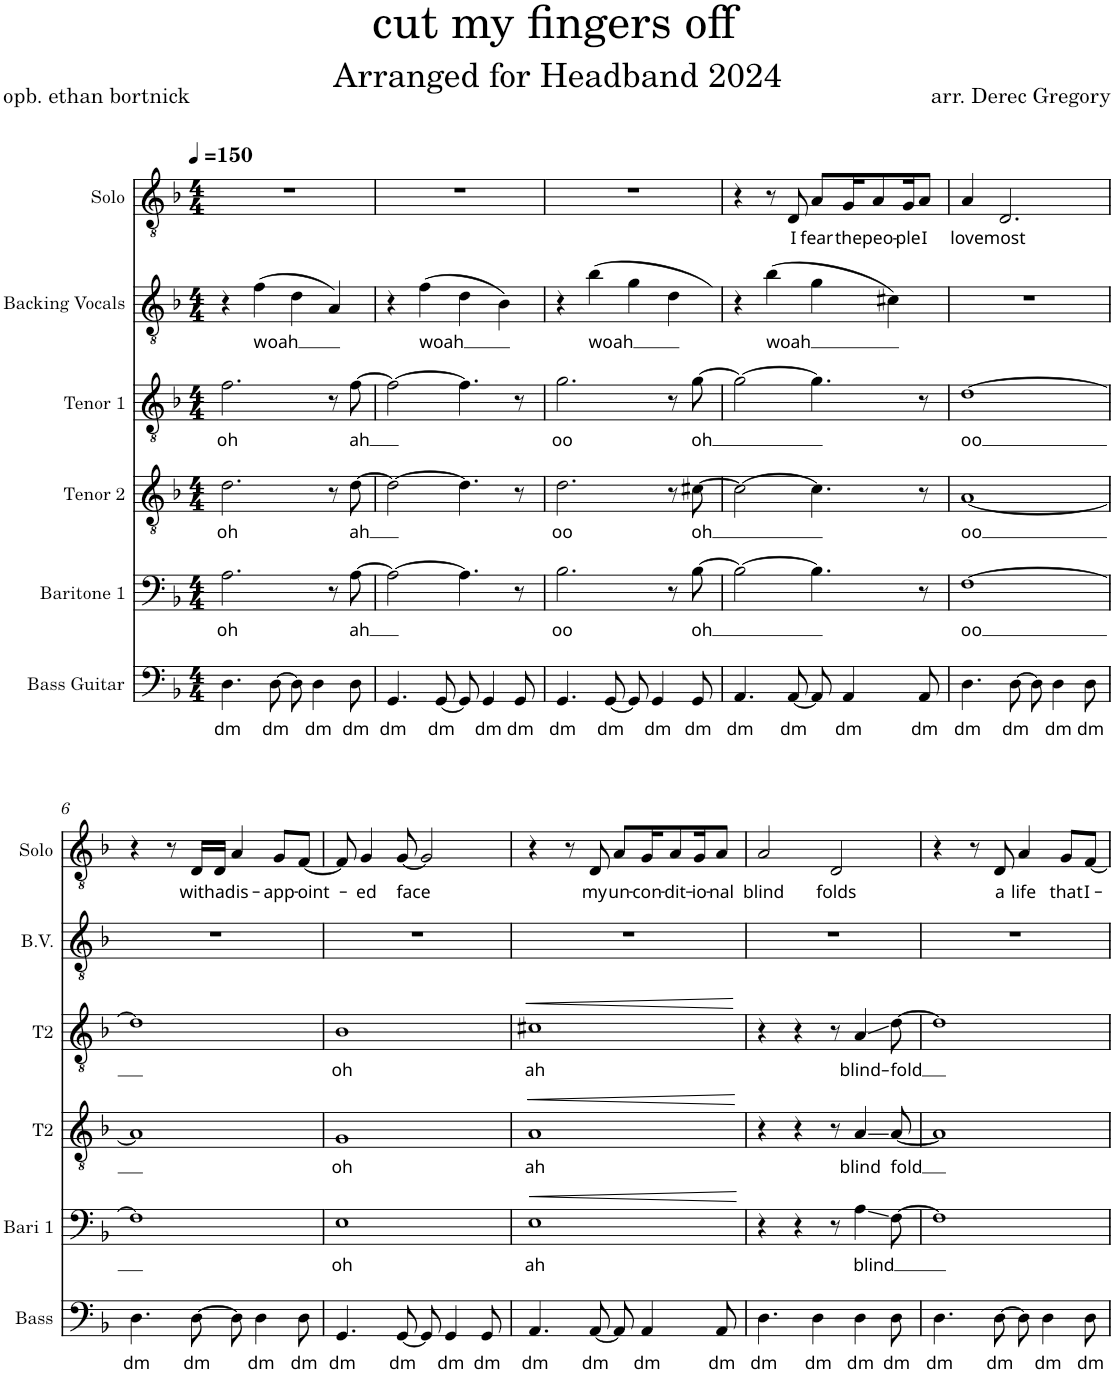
**kern	**text	**kern	**text	**dynam	**kern	**text	**dynam	**kern	**text	**dynam	**kern	**text	**kern	**text
*part6	*part6	*part5	*part5	*part5	*part4	*part4	*part4	*part3	*part3	*part3	*part2	*part2	*part1	*part1
*staff6	*staff6	*staff5	*staff5	*staff5	*staff4	*staff4	*staff4	*staff3	*staff3	*staff3	*staff2	*staff2	*staff1	*staff1
*I"Bass Guitar	*	*I"Baritone 1	*	*	*I"Tenor 2	*	*	*I"Tenor 1	*	*	*I"Backing Vocals	*	*I"Solo	*
*I'Bass	*	*I'Bari 1	*	*	*I'T2	*	*	*I'T2	*	*	*I'B.V.	*	*I'Solo	*
*clefF4	*	*clefF4	*	*	*clefGv2	*	*	*clefGv2	*	*	*clefGv2	*	*clefGv2	*
*Trd7c12	*	*	*	*	*	*	*	*	*	*	*	*	*	*
*k[b-]	*	*k[b-]	*	*	*k[b-]	*	*	*k[b-]	*	*	*k[b-]	*	*k[b-]	*
*M4/4	*	*M4/4	*	*	*M4/4	*	*	*M4/4	*	*	*M4/4	*	*M4/4	*
*MM150	*	*MM150	*	*	*MM150	*	*	*MM150	*	*	*MM150	*	*MM150	*
=1	=1	=1	=1	=1	=1	=1	=1	=1	=1	=1	=1	=1	=1	=1
!	!LO:LY:b	!	!LO:LY:b	!	!	!LO:LY:b	!	!	!LO:LY:b	!	!	!	!	!
4.D\	dm	2.A\	oh	.	2.d\	oh	.	2.f\	oh	.	4r	.	1r	.
!	!	!	!	!	!	!	!	!	!	!	!	!LO:LY:b	!	!
.	.	.	.	.	.	.	.	.	.	.	(4f\	woah	.	.
!	!LO:LY:b	!	!	!	!	!	!	!	!	!	!	!	!	!
[8D\	dm	.	.	.	.	.	.	.	.	.	.	.	.	.
8D\]	.	.	.	.	.	.	.	.	.	.	4d\	.	.	.
!	!LO:LY:b	!	!	!	!	!	!	!	!	!	!	!	!	!
4D\	dm	.	.	.	.	.	.	.	.	.	.	.	.	.
.	.	8r	.	.	8r	.	.	8r	.	.	4A/)	.	.	.
!	!LO:LY:b	!	!LO:LY:b	!	!	!LO:LY:b	!	!	!LO:LY:b	!	!	!	!	!
8D\	dm	[8A\	ah	.	[8d\	ah	.	[8f\	ah	.	.	.	.	.
=2	=2	=2	=2	=2	=2	=2	=2	=2	=2	=2	=2	=2	=2	=2
!	!LO:LY:b	!	!	!	!	!	!	!	!	!	!	!	!	!
4.GG/	dm	2A\_	.	.	2d\_	.	.	2f\_	.	.	4r	.	1r	.
!	!	!	!	!	!	!	!	!	!	!	!	!LO:LY:b	!	!
.	.	.	.	.	.	.	.	.	.	.	(4f\	woah	.	.
!	!LO:LY:b	!	!	!	!	!	!	!	!	!	!	!	!	!
[8GG/	dm	.	.	.	.	.	.	.	.	.	.	.	.	.
8GG/]	.	4.A\]	.	.	4.d\]	.	.	4.f\]	.	.	4d\	.	.	.
!	!LO:LY:b	!	!	!	!	!	!	!	!	!	!	!	!	!
4GG/	dm	.	.	.	.	.	.	.	.	.	.	.	.	.
.	.	.	.	.	.	.	.	.	.	.	4B-\)	.	.	.
!	!LO:LY:b	!	!	!	!	!	!	!	!	!	!	!	!	!
8GG/	dm	8r	.	.	8r	.	.	8r	.	.	.	.	.	.
=3	=3	=3	=3	=3	=3	=3	=3	=3	=3	=3	=3	=3	=3	=3
!	!LO:LY:b	!	!LO:LY:b	!	!	!LO:LY:b	!	!	!LO:LY:b	!	!	!	!	!
4.GG/	dm	2.B-\	oo	.	2.d\	oo	.	2.g\	oo	.	4r	.	1r	.
!	!	!	!	!	!	!	!	!	!	!	!	!LO:LY:b	!	!
.	.	.	.	.	.	.	.	.	.	.	(4b-\	woah	.	.
!	!LO:LY:b	!	!	!	!	!	!	!	!	!	!	!	!	!
[8GG/	dm	.	.	.	.	.	.	.	.	.	.	.	.	.
8GG/]	.	.	.	.	.	.	.	.	.	.	4g\)	.	.	.
!	!LO:LY:b	!	!	!	!	!	!	!	!	!	!	!	!	!
4GG/	dm	.	.	.	.	.	.	.	.	.	.	.	.	.
.	.	8r	.	.	8r	.	.	8r	.	.	4d\	.	.	.
!	!LO:LY:b	!	!LO:LY:b	!	!	!LO:LY:b	!	!	!LO:LY:b	!	!	!	!	!
8GG/	dm	[8B-\	oh	.	[8c#X\	oh	.	[8g\	oh	.	.	.	.	.
=4	=4	=4	=4	=4	=4	=4	=4	=4	=4	=4	=4	=4	=4	=4
!	!LO:LY:b	!	!	!	!	!	!	!	!	!	!	!	!	!
4.AA/	dm	2B-\_	.	.	2c#\_	.	.	2g\_	.	.	4r	.	4r	.
!	!	!	!	!	!	!	!	!	!	!	!	!LO:LY:b	!	!
.	.	.	.	.	.	.	.	.	.	.	(4b-\	woah	8r	.
!	!LO:LY:b	!	!	!	!	!	!	!	!	!	!	!	!	!LO:LY:b
[8AA/	dm	.	.	.	.	.	.	.	.	.	.	.	8D/	I
!	!	!	!	!	!	!	!	!	!	!	!	!	!	!LO:LY:b
8AA/]	.	4.B-\]	.	.	4.c#\]	.	.	4.g\]	.	.	4g\	.	8A/L	fear
!	!LO:LY:b	!	!	!	!	!	!	!	!	!	!	!	!	!LO:LY:b
4AA/	dm	.	.	.	.	.	.	.	.	.	.	.	16G/K	the
!	!	!	!	!	!	!	!	!	!	!	!	!	!	!LO:LY:b
.	.	.	.	.	.	.	.	.	.	.	.	.	8A/	peo-
.	.	.	.	.	.	.	.	.	.	.	4c#X\)	.	.	.
!	!	!	!	!	!	!	!	!	!	!	!	!	!	!LO:LY:b
.	.	.	.	.	.	.	.	.	.	.	.	.	16G/K	-ple
!	!LO:LY:b	!	!	!	!	!	!	!	!	!	!	!	!	!LO:LY:b
8AA/	dm	8r	.	.	8r	.	.	8r	.	.	.	.	8A/J	I
=5	=5	=5	=5	=5	=5	=5	=5	=5	=5	=5	=5	=5	=5	=5
!	!LO:LY:b	!	!LO:LY:b	!	!	!LO:LY:b	!	!	!LO:LY:b	!	!	!	!	!LO:LY:b
4.D\	dm	[1F	oo	.	[1A	oo	.	[1d	oo	.	1r	.	4A/	love
!	!	!	!	!	!	!	!	!	!	!	!	!	!	!LO:LY:b
.	.	.	.	.	.	.	.	.	.	.	.	.	2.D/	most
!	!LO:LY:b	!	!	!	!	!	!	!	!	!	!	!	!	!
[8D\	dm	.	.	.	.	.	.	.	.	.	.	.	.	.
8D\]	.	.	.	.	.	.	.	.	.	.	.	.	.	.
!	!LO:LY:b	!	!	!	!	!	!	!	!	!	!	!	!	!
4D\	dm	.	.	.	.	.	.	.	.	.	.	.	.	.
!	!LO:LY:b	!	!	!	!	!	!	!	!	!	!	!	!	!
8D\	dm	.	.	.	.	.	.	.	.	.	.	.	.	.
!!LO:LB:g=z
=6	=6	=6	=6	=6	=6	=6	=6	=6	=6	=6	=6	=6	=6	=6
!	!LO:LY:b	!	!	!	!	!	!	!	!	!	!	!	!	!
4.D\	dm	1F]	.	.	1A]	.	.	1d]	.	.	1r	.	4r	.
.	.	.	.	.	.	.	.	.	.	.	.	.	8r	.
!	!LO:LY:b	!	!	!	!	!	!	!	!	!	!	!	!	!LO:LY:b
[8D\	dm	.	.	.	.	.	.	.	.	.	.	.	16D/LL	with
!	!	!	!	!	!	!	!	!	!	!	!	!	!	!LO:LY:b
.	.	.	.	.	.	.	.	.	.	.	.	.	16D/JJ	a
!	!	!	!	!	!	!	!	!	!	!	!	!	!	!LO:LY:b
8D\]	.	.	.	.	.	.	.	.	.	.	.	.	4A/	dis-
!	!LO:LY:b	!	!	!	!	!	!	!	!	!	!	!	!	!
4D\	dm	.	.	.	.	.	.	.	.	.	.	.	.	.
!	!	!	!	!	!	!	!	!	!	!	!	!	!	!LO:LY:b
.	.	.	.	.	.	.	.	.	.	.	.	.	8G/L	-app-
!	!LO:LY:b	!	!	!	!	!	!	!	!	!	!	!	!	!LO:LY:b
8D\	dm	.	.	.	.	.	.	.	.	.	.	.	[8F/J	-oint-
=7	=7	=7	=7	=7	=7	=7	=7	=7	=7	=7	=7	=7	=7	=7
!	!LO:LY:b	!	!LO:LY:b	!	!	!LO:LY:b	!	!	!LO:LY:b	!	!	!	!	!
4.GG/	dm	1E	oh	.	1G	oh	.	1B-	oh	.	1r	.	8F/]	.
!	!	!	!	!	!	!	!	!	!	!	!	!	!	!LO:LY:b
.	.	.	.	.	.	.	.	.	.	.	.	.	4G/	-ed
!	!LO:LY:b	!	!	!	!	!	!	!	!	!	!	!	!	!LO:LY:b
[8GG/	dm	.	.	.	.	.	.	.	.	.	.	.	[8G/	face
8GG/]	.	.	.	.	.	.	.	.	.	.	.	.	2G/]	.
!	!LO:LY:b	!	!	!	!	!	!	!	!	!	!	!	!	!
4GG/	dm	.	.	.	.	.	.	.	.	.	.	.	.	.
!	!LO:LY:b	!	!	!	!	!	!	!	!	!	!	!	!	!
8GG/	dm	.	.	.	.	.	.	.	.	.	.	.	.	.
=8	=8	=8	=8	=8	=8	=8	=8	=8	=8	=8	=8	=8	=8	=8
!	!LO:LY:b	!	!LO:LY:b	!LO:HP:b	!	!LO:LY:b	!LO:HP:b	!	!LO:LY:b	!LO:HP:b	!	!	!	!
4.AA/	dm	1E	ah	<	1A	ah	<	1c#X	ah	<	1r	.	4r	.
.	.	.	.	.	.	.	.	.	.	.	.	.	8r	.
!	!LO:LY:b	!	!	!	!	!	!	!	!	!	!	!	!	!LO:LY:b
[8AA/	dm	.	.	.	.	.	.	.	.	.	.	.	8D/	my
!	!	!	!	!	!	!	!	!	!	!	!	!	!	!LO:LY:b
8AA/]	.	.	.	.	.	.	.	.	.	.	.	.	8A/L	un-
!	!LO:LY:b	!	!	!	!	!	!	!	!	!	!	!	!	!LO:LY:b
4AA/	dm	.	.	.	.	.	.	.	.	.	.	.	16G/K	-con-
!	!	!	!	!	!	!	!	!	!	!	!	!	!	!LO:LY:b
.	.	.	.	.	.	.	.	.	.	.	.	.	8A/	-dit-
!	!	!	!	!	!	!	!	!	!	!	!	!	!	!LO:LY:b
.	.	.	.	.	.	.	.	.	.	.	.	.	16G/K	-io-
!	!LO:LY:b	!	!	!	!	!	!	!	!	!	!	!	!	!LO:LY:b
8AA/	dm	.	.	.	.	.	.	.	.	.	.	.	8A/J	-nal
.	.	.	.	[	.	.	[	.	.	[	.	.	.	.
=9	=9	=9	=9	=9	=9	=9	=9	=9	=9	=9	=9	=9	=9	=9
!	!LO:LY:b	!	!	!	!	!	!	!	!	!	!	!	!	!LO:LY:b
4.D\	dm	4r	.	.	4r	.	.	4r	.	.	1r	.	2A/	blind
.	.	4r	.	.	4r	.	.	4r	.	.	.	.	.	.
!	!LO:LY:b	!	!	!	!	!	!	!	!	!	!	!	!	!
4D\	dm	.	.	.	.	.	.	.	.	.	.	.	.	.
!	!	!	!	!	!	!	!	!	!	!	!	!	!	!LO:LY:b
.	.	8r	.	.	8r	.	.	8r	.	.	.	.	2D/	folds
!	!LO:LY:b	!	!LO:LY:b	!	!	!LO:LY:b	!	!	!LO:LY:b	!	!	!	!	!
4D\	dm	4A\	blind	.	4A/	blind	.	4A/	blind-	.	.	.	.	.
!	!LO:LY:b	!	!	!	!	!LO:LY:b	!	!	!LO:LY:b	!	!	!	!	!
8D\	dm	[8F\	.	.	[8A/	fold	.	[8d\	-fold	.	.	.	.	.
=10	=10	=10	=10	=10	=10	=10	=10	=10	=10	=10	=10	=10	=10	=10
!	!LO:LY:b	!	!	!	!	!	!	!	!	!	!	!	!	!
4.D\	dm	1F]	.	.	1A]	.	.	1d]	.	.	1r	.	4r	.
.	.	.	.	.	.	.	.	.	.	.	.	.	8r	.
!	!LO:LY:b	!	!	!	!	!	!	!	!	!	!	!	!	!LO:LY:b
[8D\	dm	.	.	.	.	.	.	.	.	.	.	.	8D/	a
!	!	!	!	!	!	!	!	!	!	!	!	!	!	!LO:LY:b
8D\]	.	.	.	.	.	.	.	.	.	.	.	.	4A/	life
!	!LO:LY:b	!	!	!	!	!	!	!	!	!	!	!	!	!
4D\	dm	.	.	.	.	.	.	.	.	.	.	.	.	.
!	!	!	!	!	!	!	!	!	!	!	!	!	!	!LO:LY:b
.	.	.	.	.	.	.	.	.	.	.	.	.	8G/L	that
!	!LO:LY:b	!	!	!	!	!	!	!	!	!	!	!	!	!LO:LY:b
8D\	dm	.	.	.	.	.	.	.	.	.	.	.	[8F/J	I-
=	=	=	=	=	=	=	=	=	=	=	=	=	=	=
*-	*-	*-	*-	*-	*-	*-	*-	*-	*-	*-	*-	*-	*-	*-
